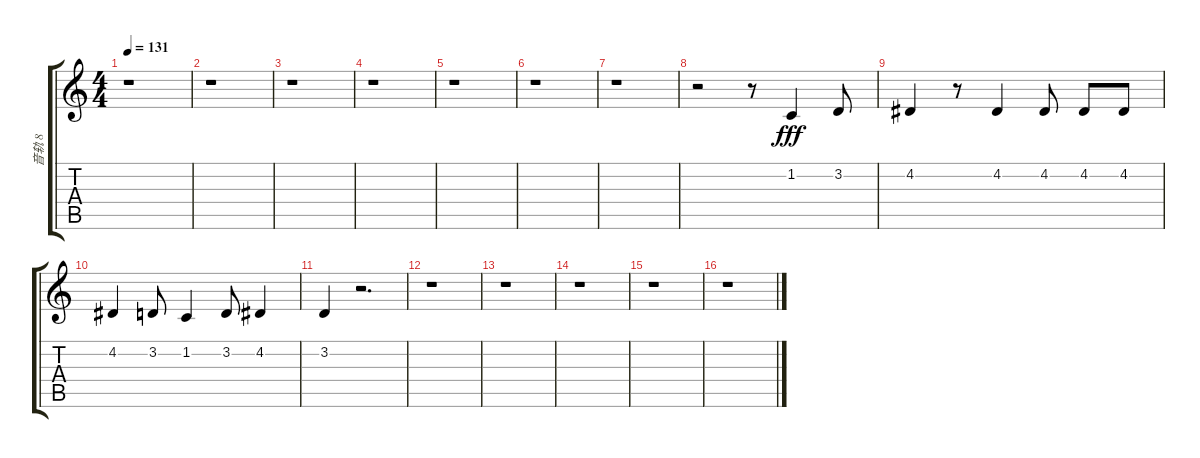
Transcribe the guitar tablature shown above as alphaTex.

\track ("音轨 8" "音轨 8") {instrument synthvoice}
\staff {score tabs}
\tuning (E4 B3 G3 D3 A2 E2) {hide}
\ts (4 4)
\tempo 131
\clef g2
\ks c
r.1{dy fff} |
r.1 |
r.1 |
r.1 |
r.1 |
r.1 |
r.1 |
r.2 r.8 1.2.4 3.2.8 |
4.2.4 r.8 4.2.4 4.2.8 4.2.8 4.2.8 |
4.2.4 3.2.8 1.2.4 3.2.8 4.2.4 |
3.2.4 r.2{d} |
r.1 |
r.1 |
r.1 |
r.1 |
r.1
